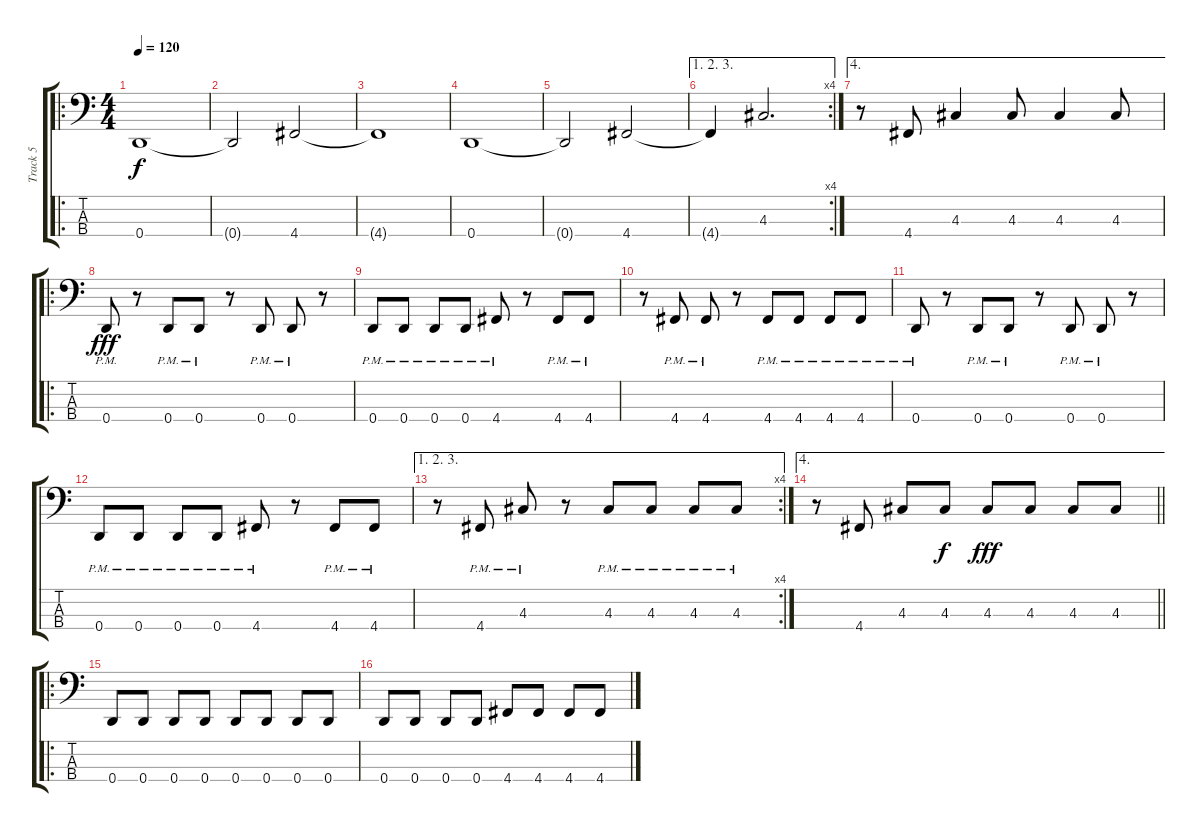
\track ("Track 5" "Track 5") {instrument distortionguitar}
\staff {score tabs}
\tuning (G2 D2 A1 D1) {hide}
\ro
\ts (4 4)
\tempo 120
\clef f4
\ks c
0.4.1{dy f} |
0.4{t}.2 4.4.2 |
4.4{t}.1 |
0.4.1 |
0.4{t}.2 4.4.2 |
\ae (1 2 3)
\rc 4
4.4{t}.4 4.3.2{d} |
\ae 4
r.8 4.4.8 4.3.4 4.3.8 4.3.4 4.3.8 |
\ro
0.4{pm}.8{dy fff volume 9} r.8 0.4{pm}.8 0.4{pm}.8 r.8 0.4{pm}.8 0.4{pm}.8 r.8 |
0.4{pm}.8 0.4{pm}.8 0.4{pm}.8 0.4{pm}.8 4.4{pm}.8 r.8 4.4{pm}.8 4.4{pm}.8 |
r.8 4.4{pm}.8 4.4{pm}.8 r.8 4.4{pm}.8 4.4{pm}.8 4.4{pm}.8 4.4{pm}.8 |
0.4{pm}.8 r.8 0.4{pm}.8 0.4{pm}.8 r.8 0.4{pm}.8 0.4{pm}.8 r.8 |
0.4{pm}.8 0.4{pm}.8 0.4{pm}.8 0.4{pm}.8 4.4{pm}.8 r.8 4.4{pm}.8 4.4{pm}.8 |
\ae (1 2 3)
\rc 4
r.8 4.4{pm}.8 4.3{pm}.8 r.8 4.3{pm}.8 4.3{pm}.8 4.3{pm}.8 4.3{pm}.8 |
\ae 4
\barLineRight lightlight
r.8{volume 12} 4.4.8 4.3.8 4.3.8{dy f} 4.3.8{dy fff} 4.3.8 4.3.8 4.3.8 |
\ro
0.4.8{volume 10} 0.4.8 0.4.8 0.4.8 0.4.8 0.4.8 0.4.8 0.4.8 |
0.4.8 0.4.8 0.4.8 0.4.8 4.4.8 4.4.8 4.4.8 4.4.8
